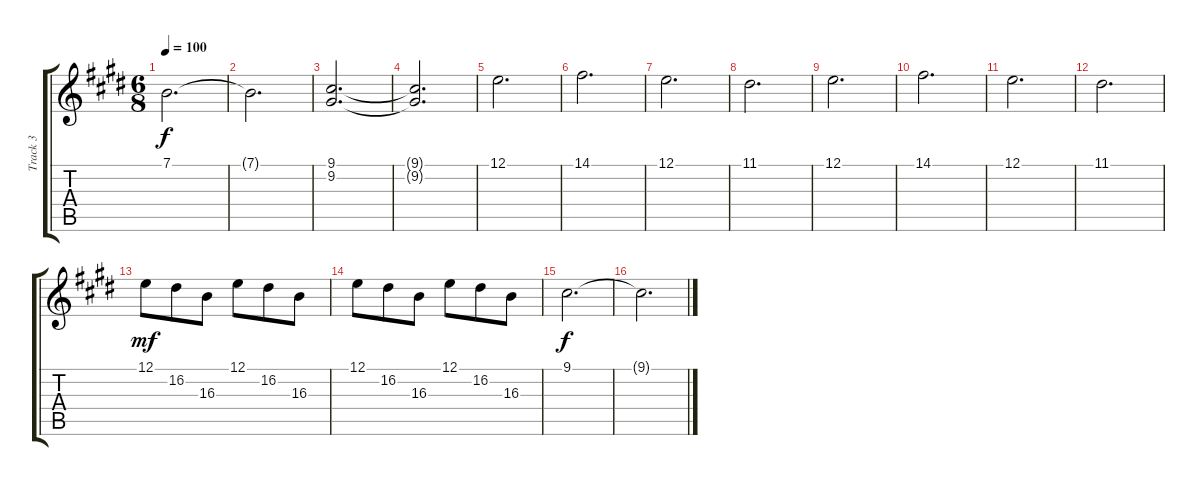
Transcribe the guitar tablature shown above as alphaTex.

\track ("Track 3" "Track 3") {instrument synthstrings1}
\staff {score tabs}
\tuning (E4 B3 G3 D3 A2 E2) {hide}
\ts (6 8)
\tempo 100
\clef g2
\ks c#minor
7.1.2{d dy f} |
7.1{t}.2{d} |
(9.1 9.2).2{d} |
(9.1{t} 9.2{t}).2{d} |
12.1.2{d} |
14.1.2{d} |
12.1.2{d} |
11.1.2{d} |
12.1.2{d} |
14.1.2{d} |
12.1.2{d} |
11.1.2{d} |
12.1.8{dy mf} 16.2.8 16.3.8 12.1.8 16.2.8 16.3.8 |
12.1.8 16.2.8 16.3.8 12.1.8 16.2.8 16.3.8 |
9.1.2{d dy f volume 3} |
9.1{t}.2{d}
